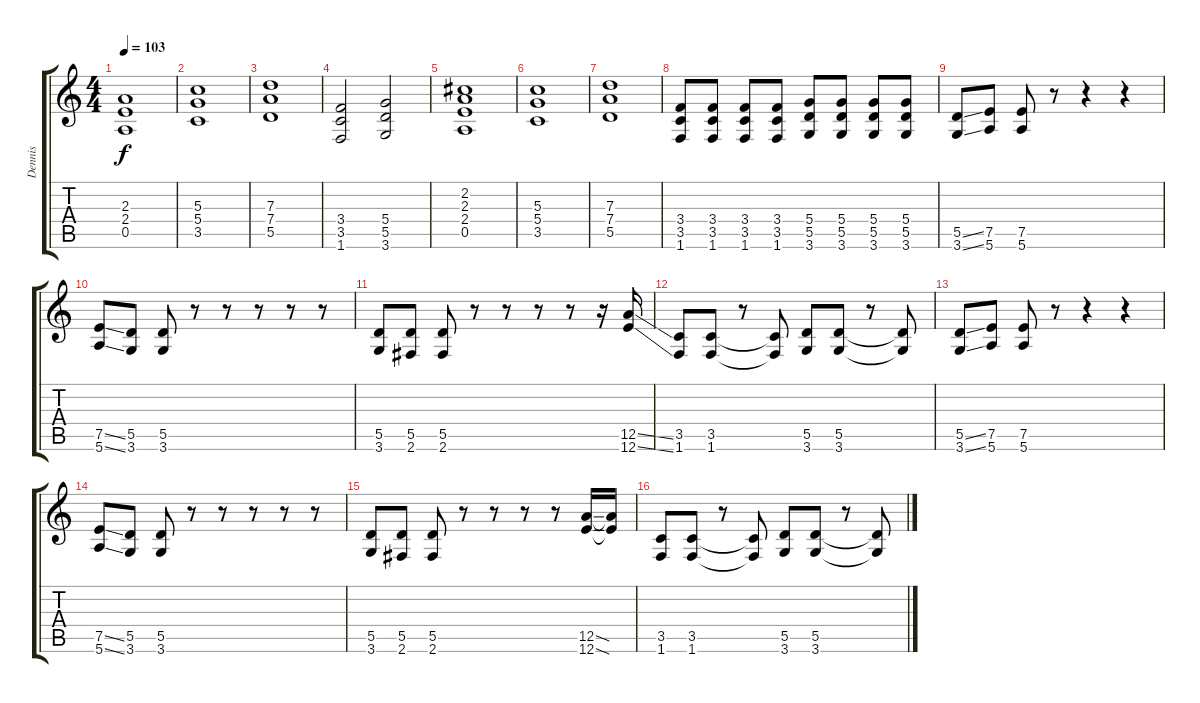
\track ("Dennis" "Dennis") {instrument overdrivenguitar}
\staff {score tabs}
\tuning (E4 B3 G3 D3 A2 E2) {hide}
\ts (4 4)
\tempo 103
\clef g2
\ks c
(2.3 2.4 0.5).1{dy f} |
(5.3 5.4 3.5).1 |
(7.3 7.4 5.5).1 |
(3.4 3.5 1.6).2 (5.4 5.5 3.6).2 |
(2.2 2.3 2.4 0.5).1 |
(5.3 5.4 3.5).1 |
(7.3 7.4 5.5).1 |
(3.4 3.5 1.6).8 (3.4 3.5 1.6).8 (3.4 3.5 1.6).8 (3.4 3.5 1.6).8 (5.4 5.5 3.6).8 (5.4 5.5 3.6).8 (5.4 5.5 3.6).8 (5.4 5.5 3.6).8 |
(5.5{ss} 3.6{ss}).8 (7.5 5.6).8 (7.5 5.6).8 r.8 r.4 r.4 |
(7.5{ss} 5.6{ss}).8 (5.5 3.6).8 (5.5 3.6).8 r.8 r.8 r.8 r.8 r.8 |
(5.5 3.6).8 (5.5 2.6).8 (5.5 2.6).8 r.8 r.8 r.8 r.8 r.16 (12.5{ss} 12.6{ss}).16 |
(3.5 1.6).8 (3.5 1.6).8 r.8 (3.5{t} 1.6{t}).8 (5.5 3.6).8 (5.5 3.6).8 r.8 (5.5{t} 3.6{t}).8 |
(5.5{ss} 3.6{ss}).8 (7.5 5.6).8 (7.5 5.6).8 r.8 r.4 r.4 |
(7.5{ss} 5.6{ss}).8 (5.5 3.6).8 (5.5 3.6).8 r.8 r.8 r.8 r.8 r.8 |
(5.5 3.6).8 (5.5 2.6).8 (5.5 2.6).8 r.8 r.8 r.8 r.8 (12.5{ss} 12.6{ss}).16 (12.5{t} 12.6{t}).16 |
(3.5 1.6).8 (3.5 1.6).8 r.8 (3.5{t} 1.6{t}).8 (5.5 3.6).8 (5.5 3.6).8 r.8 (5.5{t} 3.6{t}).8
